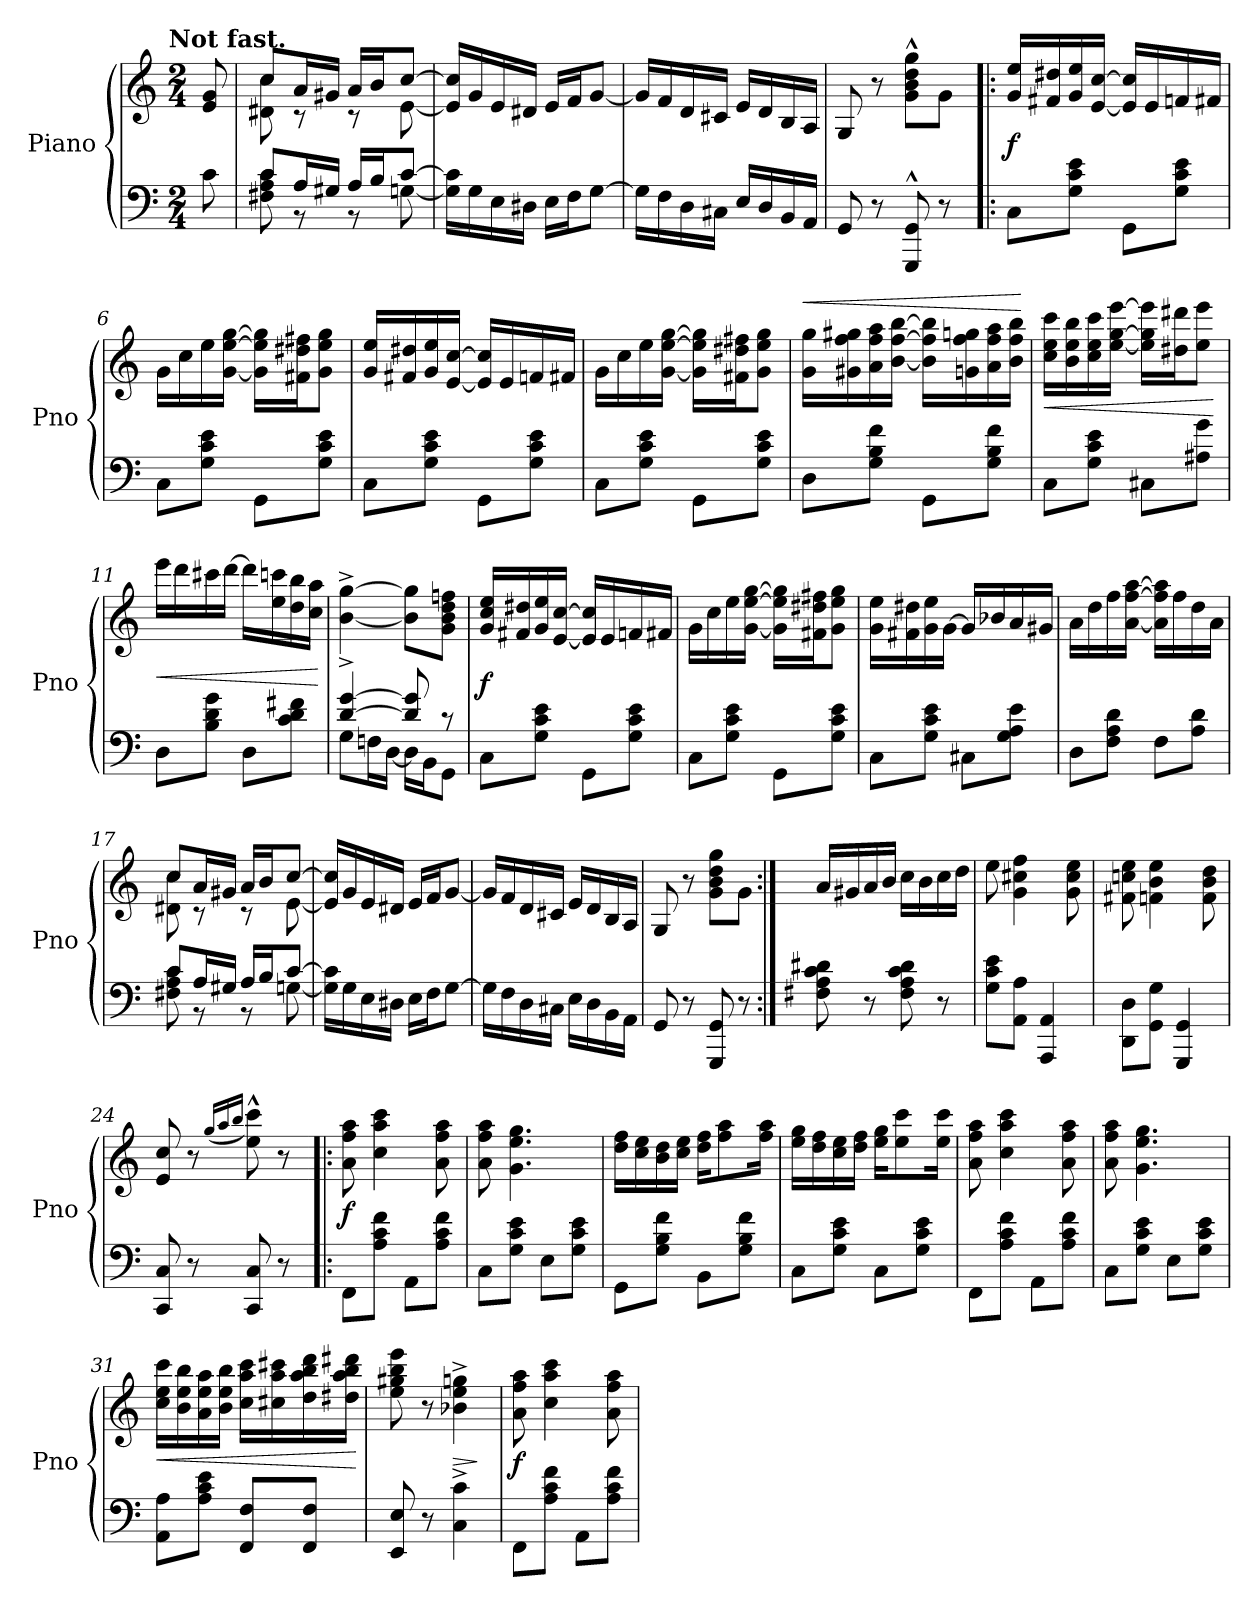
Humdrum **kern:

**kern	**kern	**dynam
*part1	*part1	*part1
*staff2	*staff1	*staff1/2
*I"Piano	*	*
*I'Pno	*	*
*clefF4	*clefG2	*
*k[]	*k[]	*
!!LO:TX:omd:t=Not fast.
*M2/4	*M2/4	*
*MM90	*MM90	*
=	=	=
8c	8e 8g	.
=1	=1	=1
*^	*^	*
8cL	8F#X 8A 8c	8ccL	8d#X 8cc	.
16AL	8rBB	16aL	8rc	.
16G#XJJ	.	16g#XJJ	.	.
16ALL	8rBB	16aLL	8rc	.
16BJ	.	16bJ	.	.
[8cJ	[8Gn	[8ccJ	[8e	.
*v	*v	*	*	*
*	*v	*v	*
=2	=2	=2
16G] 16c]LL	16e] 16cc]LL	.
16G	16g	.
16E	16e	.
16D#XJJ	16d#XJJ	.
16ELL	16eLL	.
16FJ	16fJ	.
[8GJ	[8gJ	.
=3	=3	=3
16GLL]	16gLL]	.
16F	16f	.
16D	16d	.
16C#XJJ	16c#XJJ	.
16ELL	16eLL	.
16D	16d	.
16BB	16B	.
16AAJJ	16AJJ	.
=4	=4	=4
8GG	8G	.
8r	8r	.
8GGG^^ 8GG^^	8g^^\ 8b^^\ 8dd^^\ 8gg^^\L	.
8r	8g\J	.
!!LO:LB:g=z
=5!|:	=5!|:	=5!|:
8CL	16g 16eeLL	f
.	16f#X 16dd#X	.
8G 8c 8eJ	16g 16ee	.
.	[16e [16ccJJ	.
8GGL	16e] 16cc]LL	.
.	16e	.
8G 8c 8eJ	16fn	.
.	16f#XJJ	.
=6	=6	=6
8CL	16gLL	.
.	16cc	.
8G 8c 8eJ	16ee	.
.	[16g [16ee [16ggJJ	.
8GGL	16g] 16ee] 16gg]LL	.
.	16f#X 16dd#X 16ff#XJ	.
8G 8c 8eJ	8g 8ee 8ggJ	.
=7	=7	=7
8CL	16g 16eeLL	.
.	16f#X 16dd#X	.
8G 8c 8eJ	16g 16ee	.
.	[16e [16ccJJ	.
8GGL	16e] 16cc]LL	.
.	16e	.
8G 8c 8eJ	16fn	.
.	16f#XJJ	.
=8	=8	=8
8CL	16gLL	.
.	16cc	.
8G 8c 8eJ	16ee	.
.	[16g [16ee [16ggJJ	.
8GGL	16g] 16ee] 16gg]LL	.
.	16f#X 16dd#X 16ff#XJ	.
8G 8c 8eJ	8g 8ee 8ggJ	.
=9	=9	=9
!	!	!LO:HP:a
8DL	16g 16ggLL	<
.	16g#X 16ff 16gg#X	.
8G 8B 8fJ	16a 16ff 16aa	.
.	[16b [16ff [16bbJJ	.
8GGL	16b] 16ff] 16bb]LL	.
.	16gn 16ff 16ggn	.
8G 8B 8fJ	16a 16ff 16aa	.
.	16b 16ff 16bbJJ	.
.	.	[
!!LO:LB:g=z
=10	=10	=10
8CL	16cc 16ee 16cccLL	<
.	16b 16ee 16bb	.
8G 8c 8eJ	16cc 16ee 16ccc	.
.	[16ee [16gg [16eeeJJ	.
8C#XL	16ee] 16gg] 16eee]LL	.
.	16dd#X 16ddd#XJ	.
8A#X 8gJ	8ee 8eeeJ	.
.	.	[
=11	=11	=11
8DL	16eeeLL	<
.	16ddd	.
8B 8d 8gJ	16ccc#X	.
.	[16dddJJ	.
8DL	16dddLL]	.
.	16ee 16cccn	.
8c 8d 8f#XJ	16dd 16bb	.
.	16cc 16aaJJ	.
.	.	[
=12	=12	=12
*^	*	*
[4d^ [4g^	8GL	[4b^ [4gg^	.
.	16FnL	.	.
.	[16DJJ	.	.
8d] 8g]	16DLL]	8b] 8gg]L	.
.	16BBJ	.	.
8rc	8GGJ	8g 8b 8dd 8ffnJ	.
*v	*v	*	*
=13	=13	=13
8CL	16g 16cc 16eeLL	f
.	16f#X 16dd#X	.
8G 8c 8eJ	16g 16ee	.
.	[16e [16ccJJ	.
8GGL	16e] 16cc]LL	.
.	16e	.
8G 8c 8eJ	16fn	.
.	16f#XJJ	.
=14	=14	=14
8CL	16gLL	.
.	16cc	.
8G 8c 8eJ	16ee	.
.	[16g [16ee [16ggJJ	.
8GGL	16g] 16ee] 16gg]LL	.
.	16f#X 16dd#X 16ff#XJ	.
8G 8c 8eJ	8g 8ee 8ggJ	.
!!LO:LB:g=z
=15	=15	=15
8CL	16g 16eeLL	.
.	16f#X 16dd#X	.
8G 8c 8eJ	16g 16ee	.
.	[16gJJ	.
8C#XL	16gLL]	.
.	16b-X	.
8G 8A 8eJ	16a	.
.	16g#XJJ	.
=16	=16	=16
8DL	16aLL	.
.	16dd	.
8F 8A 8dJ	16ff	.
.	[16a [16ff [16aaJJ	.
8FL	16a] 16ff] 16aa]LL	.
.	16ff	.
8A 8dJ	16dd	.
.	16aJJ	.
=17	=17	=17
*^	*^	*
8cL	8F#X 8A 8c	8ccL	8d#X 8cc	.
16AL	8rBB	16aL	8rc	.
16G#XJJ	.	16g#XJJ	.	.
16ALL	8rBB	16aLL	8rc	.
16BJ	.	16bJ	.	.
[8cJ	[8Gn	[8ccJ	[8e	.
*v	*v	*	*	*
*	*v	*v	*
=18	=18	=18
16G] 16c]LL	16e] 16cc]LL	.
16G	16g	.
16E	16e	.
16D#XJJ	16d#XJJ	.
16ELL	16eLL	.
16FJ	16fJ	.
[8GJ	[8gJ	.
=19	=19	=19
16GLL]	16gLL]	.
16F	16f	.
16D	16d	.
16C#XJJ	16c#XJJ	.
16E\LL	16eLL	.
16D\	16d	.
16BB\	16B	.
16AA\JJ	16AJJ	.
=20	=20	=20
8GG	8G	.
8r	8r	.
8GGG 8GG	8g\ 8b\ 8dd\ 8gg\L	.
8r	8g\J	.
!!LO:LB:g=z
=21:|!	=21:|!	=21:|!
8F#X 8A 8c 8d#X	16aLL	.
.	16g#X	.
8r	16a	.
.	16bJJ	.
8F# 8A 8c 8d#	16ccLL	.
.	16b	.
8r	16cc	.
.	16ddJJ	.
=22	=22	=22
8G 8c 8eL	8ee	.
8AA 8AJ	4g 4cc#X 4ff	.
4AAA 4AA	.	.
.	8g 8cc# 8ee	.
=23	=23	=23
8DD\ 8D\L	8f#X 8ccn 8ee	.
8GG\ 8G\J	4fn 4b 4ee	.
4GGG 4GG	.	.
.	8f\ 8b\ 8dd\	.
=24	=24	=24
8CC 8C	8e 8cc	.
8r	8r	.
.	(<16qggLL	.
.	16qaa	.
.	16qbbJJ	.
8CC 8C	8ee^^ 8ccc^^)	.
8r	8r	.
!!LO:LB:g=z
=25!|:	=25!|:	=25!|:
8FFL	8a 8ff 8aa	f
8A 8c 8fJ	4cc 4aa 4ccc	.
8AAL	.	.
8A 8c 8fJ	8a 8ff 8aa	.
=26	=26	=26
8CL	8a 8ff 8aa	.
8G 8c 8eJ	4.g 4.ee 4.gg	.
8EL	.	.
8G 8c 8eJ	.	.
=27	=27	=27
8GGL	16dd 16ffLL	.
.	16cc 16ee	.
8G 8B 8fJ	16b 16dd	.
.	16cc 16eeJJ	.
8BBL	16dd 16ffKL	.
.	8ff 8aa	.
8G 8B 8fJ	.	.
.	16ff 16aaJk	.
=28	=28	=28
8CL	16ee 16ggLL	.
.	16dd 16ff	.
8G 8c 8eJ	16cc 16ee	.
.	16dd 16ffJJ	.
8CL	16ee 16ggKL	.
.	8ee 8ccc	.
8G 8c 8eJ	.	.
.	16ee 16cccJk	.
=29	=29	=29
8FFL	8a 8ff 8aa	.
8A 8c 8fJ	4cc 4aa 4ccc	.
8AAL	.	.
8A 8c 8fJ	8a 8ff 8aa	.
!!LO:LB:g=z
=30	=30	=30
8CL	8a 8ff 8aa	.
8G 8c 8eJ	4.g 4.ee 4.gg	.
8EL	.	.
8G 8c 8eJ	.	.
=31	=31	=31
8AA 8AL	16cc 16ee 16cccLL	<
.	16b 16ee 16bb	.
8A 8c 8eJ	16a 16ee 16aa	.
.	16b 16ee 16bbJJ	.
8FF 8FL	16cc 16aa 16cccLL	.
.	16cc#X 16aa 16ccc#X	.
8FF 8FJ	16dd 16aa 16bb 16ddd	.
.	16dd#X 16aa 16bb 16ddd#XJJ	.
.	.	[
=32	=32	=32
8EE 8E	8ee 8gg#X 8bb 8eee	.
8r	8r	.
4C^ 4c^	4b-X^ 4ee^ 4ggn^	>
.	.	]
=33	=33	=33
8FFL	8a 8ff 8aa	f
8A 8c 8fJ	4cc 4aa 4ccc	.
8AAL	.	.
8A 8c 8fJ	8a 8ff 8aa	.
=	=	=
*-	*-	*-
